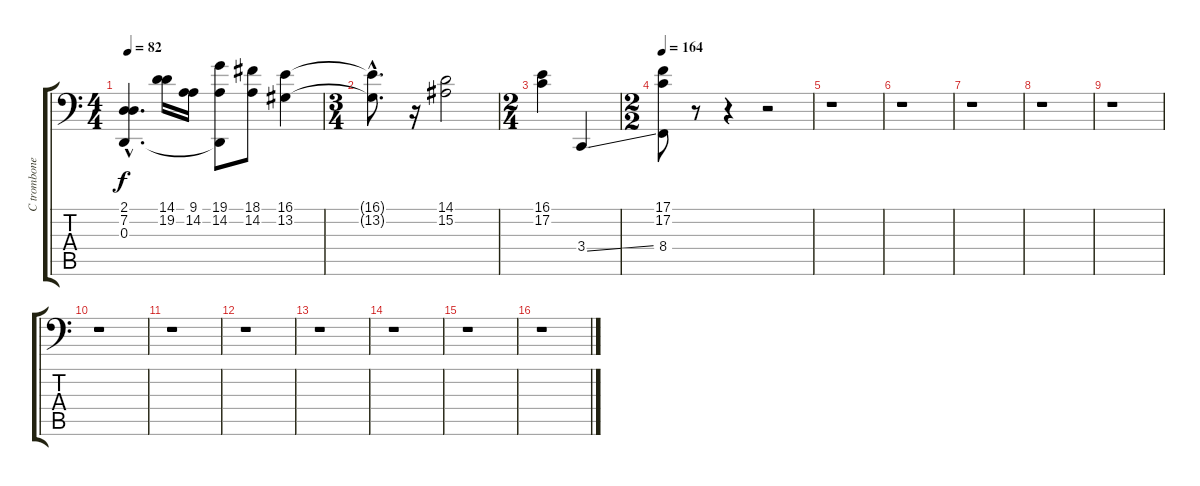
\track ("C trombone" "C trombone") {instrument trombone}
\staff {score tabs}
\tuning (C3 G2 D2 A1 E1 B0) {hide}
\ts (4 4)
\tempo 82
\clef f4
\ks c
(2.1{hac} 7.2{hac} 0.3).4{d dy f} (14.1 19.2).16 (9.1 14.2).16 (19.1 14.2 0.3{t}).8 (18.1 14.2).8 (16.1 13.2).4 |
\ts (3 4)
(16.1{hac t} 13.2{hac t}).8{d} r.16 (14.1 15.2).2 |
\ts (2 4)
(16.1 17.2).4 3.4{ss}.4 |
\ts (2 2)
\tempo 164
(17.1 17.2 8.4).8 r.8 r.4 r.2 |
r.1 |
r.1 |
r.1 |
r.1 |
r.1 |
r.1 |
r.1 |
r.1 |
r.1 |
r.1 |
r.1 |
r.1
